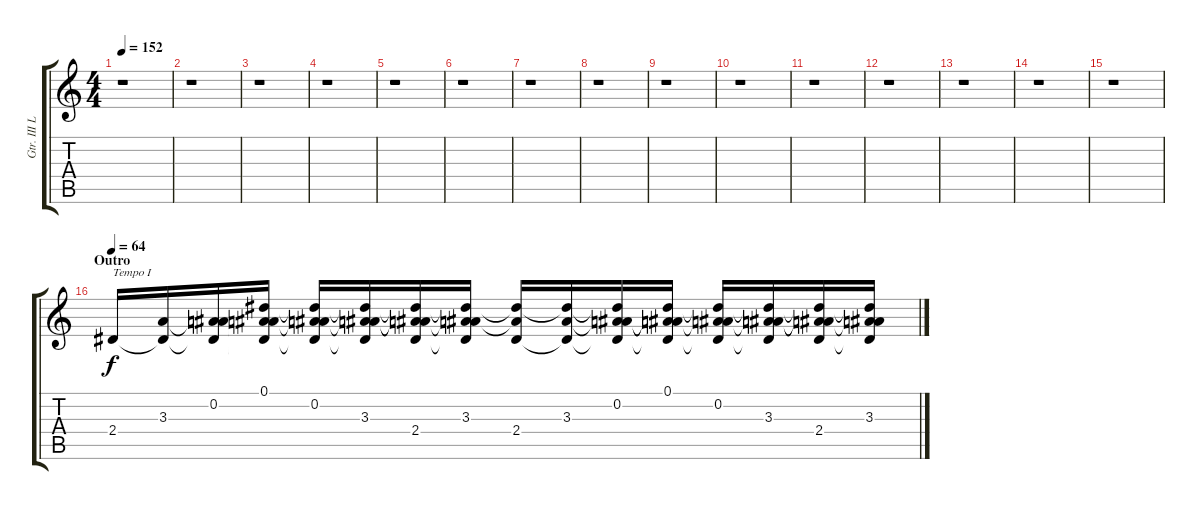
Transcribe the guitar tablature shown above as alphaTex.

\track ("Gtr. III Lead" "Gtr. III L") {instrument overdrivenguitar}
\staff {score tabs}
\tuning (Eb4 Bb3 Gb3 Db3 Ab2 Eb2) {hide}
\ts (4 4)
\tempo 152
\clef g2
\ks c
r.1{dy f} |
r.1 |
r.1 |
r.1 |
r.1 |
r.1 |
r.1 |
r.1 |
r.1 |
r.1 |
r.1 |
r.1 |
r.1 |
r.1 |
r.1 |
\section ("" "Outro")
\tempo 64
2.4.16{txt "Tempo I" balance 8 instrument acousticguitarsteel} (3.3 2.4{t}).16 (0.2 3.3{t} 2.4{t}).16 (0.1 0.2{t} 3.3{t} 2.4{t}).16 (0.1{t} 0.2 3.3{t} 2.4{t}).16 (0.1{t} 0.2{t} 3.3 2.4{t}).16 (0.1{t} 0.2{t} 3.3{t} 2.4).16 (0.1{t} 0.2{t} 3.3 2.4{t}).16 (0.1{t} 3.3{t} 2.4).16 (0.1{t} 3.3 2.4{t}).16 (0.1{t} 0.2 3.3{t} 2.4{t}).16 (0.1 0.2{t} 3.3{t} 2.4{t}).16 (0.1{t} 0.2 3.3{t} 2.4{t}).16 (0.1{t} 0.2{t} 3.3 2.4{t}).16 (0.1{t} 0.2{t} 3.3{t} 2.4).16 (0.1{t} 0.2{t} 3.3 2.4{t}).16
